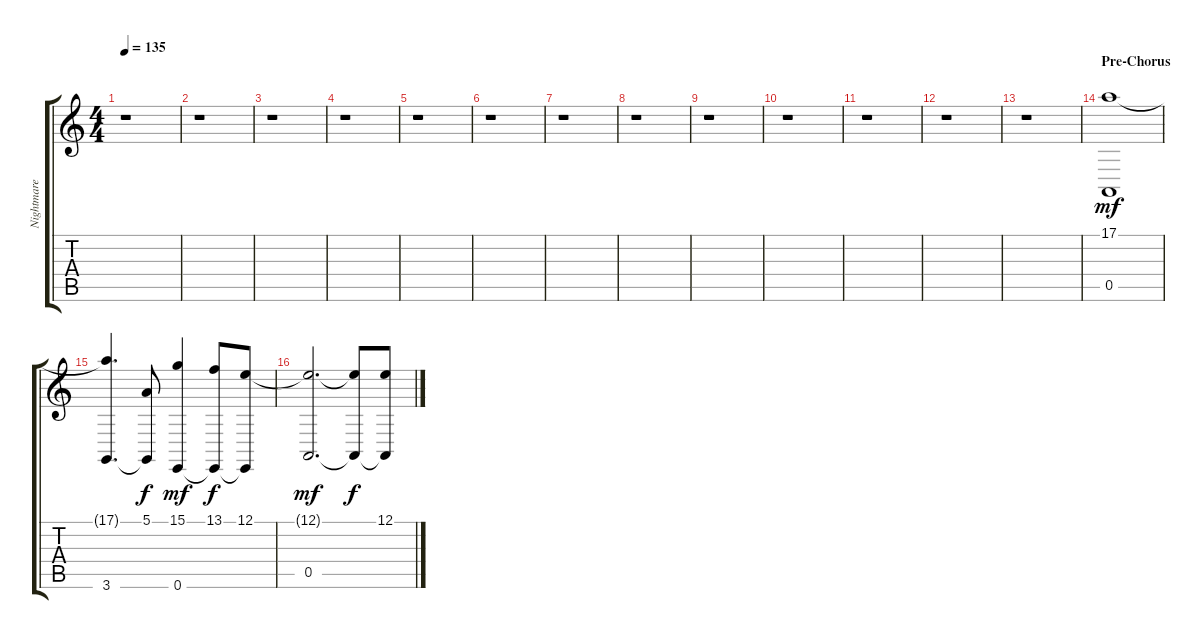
\track ("Nightmare Industrie Synthétiseur 1" "Nightmare ") {instrument honkytonkpiano}
\staff {score tabs}
\tuning (E4 B3 G3 D3 A2 E2) {hide}
\ts (4 4)
\tempo 135
\clef g2
\ks c
r.1{dy f} |
r.1 |
r.1 |
r.1 |
r.1 |
r.1 |
r.1 |
r.1 |
r.1 |
r.1 |
r.1 |
r.1 |
r.1 |
\section ("" "Pre-Chorus")
(17.1 0.5).1{dy mf} |
(17.1{t} 3.6).4{d} (5.1 3.6{t}).8{dy f} (15.1 0.6).4{dy mf} (13.1 0.6{t}).8{dy f} (12.1 0.6{t}).8 |
(12.1{t} 0.5).2{d dy mf} (12.1{t} 0.5{t}).8{dy f} (12.1 0.5{t}).8
